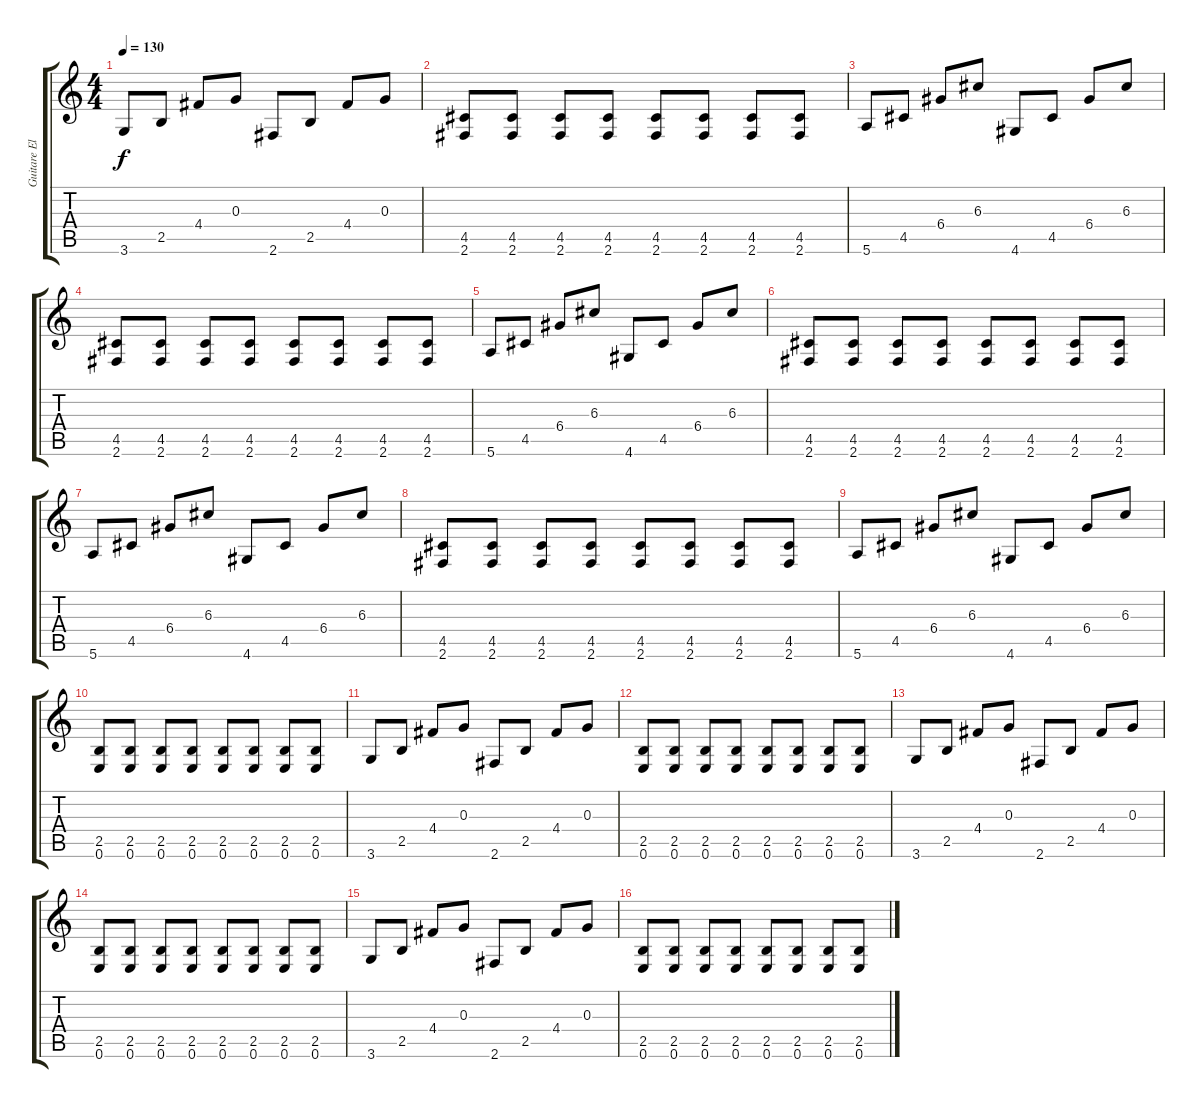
\track ("Guitare Electrique" "Guitare El") {instrument distortionguitar}
\staff {score tabs}
\tuning (E4 B3 G3 D3 A2 E2) {hide}
\ts (4 4)
\tempo 130
\clef g2
\ks c
3.6.8{dy f} 2.5.8 4.4.8 0.3.8 2.6.8 2.5.8 4.4.8 0.3.8 |
(4.5 2.6).8 (4.5 2.6).8 (4.5 2.6).8 (4.5 2.6).8 (4.5 2.6).8 (4.5 2.6).8 (4.5 2.6).8 (4.5 2.6).8 |
5.6.8 4.5.8 6.4.8 6.3.8 4.6.8 4.5.8 6.4.8 6.3.8 |
(4.5 2.6).8 (4.5 2.6).8 (4.5 2.6).8 (4.5 2.6).8 (4.5 2.6).8 (4.5 2.6).8 (4.5 2.6).8 (4.5 2.6).8 |
5.6.8 4.5.8 6.4.8 6.3.8 4.6.8 4.5.8 6.4.8 6.3.8 |
(4.5 2.6).8 (4.5 2.6).8 (4.5 2.6).8 (4.5 2.6).8 (4.5 2.6).8 (4.5 2.6).8 (4.5 2.6).8 (4.5 2.6).8 |
5.6.8 4.5.8 6.4.8 6.3.8 4.6.8 4.5.8 6.4.8 6.3.8 |
(4.5 2.6).8 (4.5 2.6).8 (4.5 2.6).8 (4.5 2.6).8 (4.5 2.6).8 (4.5 2.6).8 (4.5 2.6).8 (4.5 2.6).8 |
5.6.8 4.5.8 6.4.8 6.3.8 4.6.8 4.5.8 6.4.8 6.3.8 |
(2.5 0.6).8 (2.5 0.6).8 (2.5 0.6).8 (2.5 0.6).8 (2.5 0.6).8 (2.5 0.6).8 (2.5 0.6).8 (2.5 0.6).8 |
3.6.8 2.5.8 4.4.8 0.3.8 2.6.8 2.5.8 4.4.8 0.3.8 |
(2.5 0.6).8 (2.5 0.6).8 (2.5 0.6).8 (2.5 0.6).8 (2.5 0.6).8 (2.5 0.6).8 (2.5 0.6).8 (2.5 0.6).8 |
3.6.8 2.5.8 4.4.8 0.3.8 2.6.8 2.5.8 4.4.8 0.3.8 |
(2.5 0.6).8 (2.5 0.6).8 (2.5 0.6).8 (2.5 0.6).8 (2.5 0.6).8 (2.5 0.6).8 (2.5 0.6).8 (2.5 0.6).8 |
3.6.8 2.5.8 4.4.8 0.3.8 2.6.8 2.5.8 4.4.8 0.3.8 |
(2.5 0.6).8 (2.5 0.6).8 (2.5 0.6).8 (2.5 0.6).8 (2.5 0.6).8 (2.5 0.6).8 (2.5 0.6).8 (2.5 0.6).8
